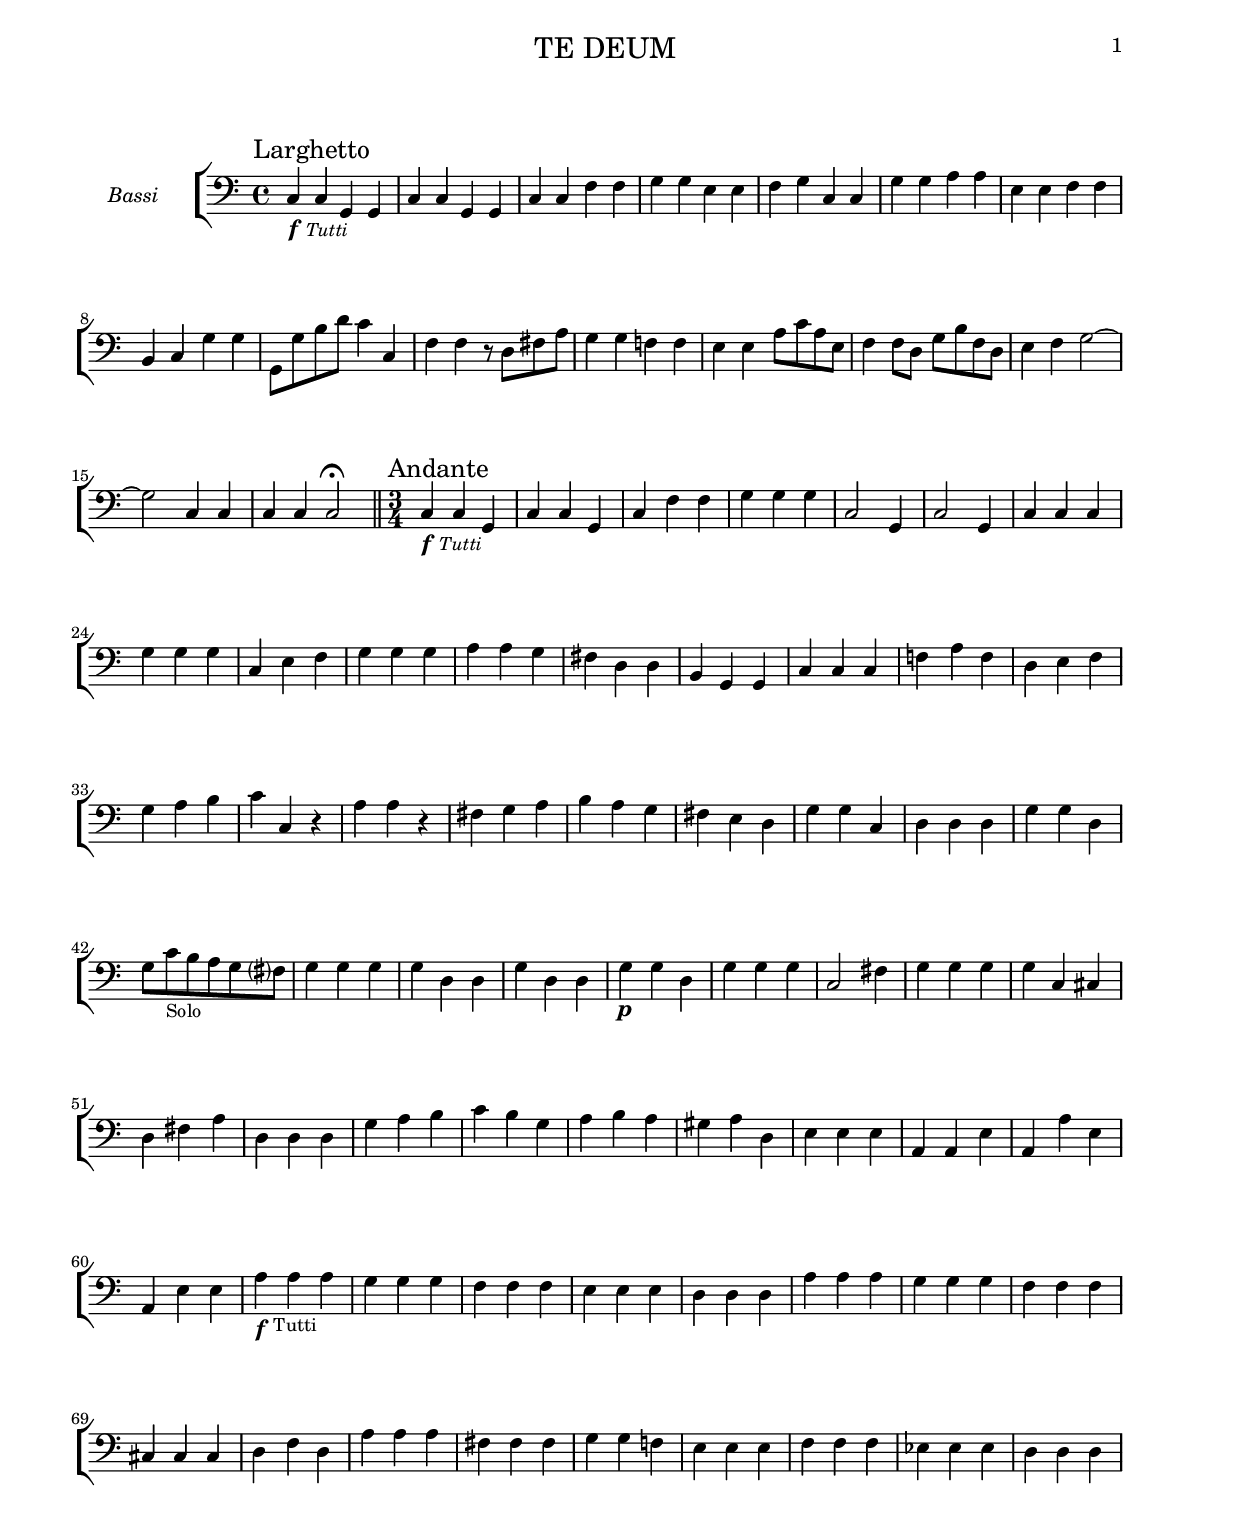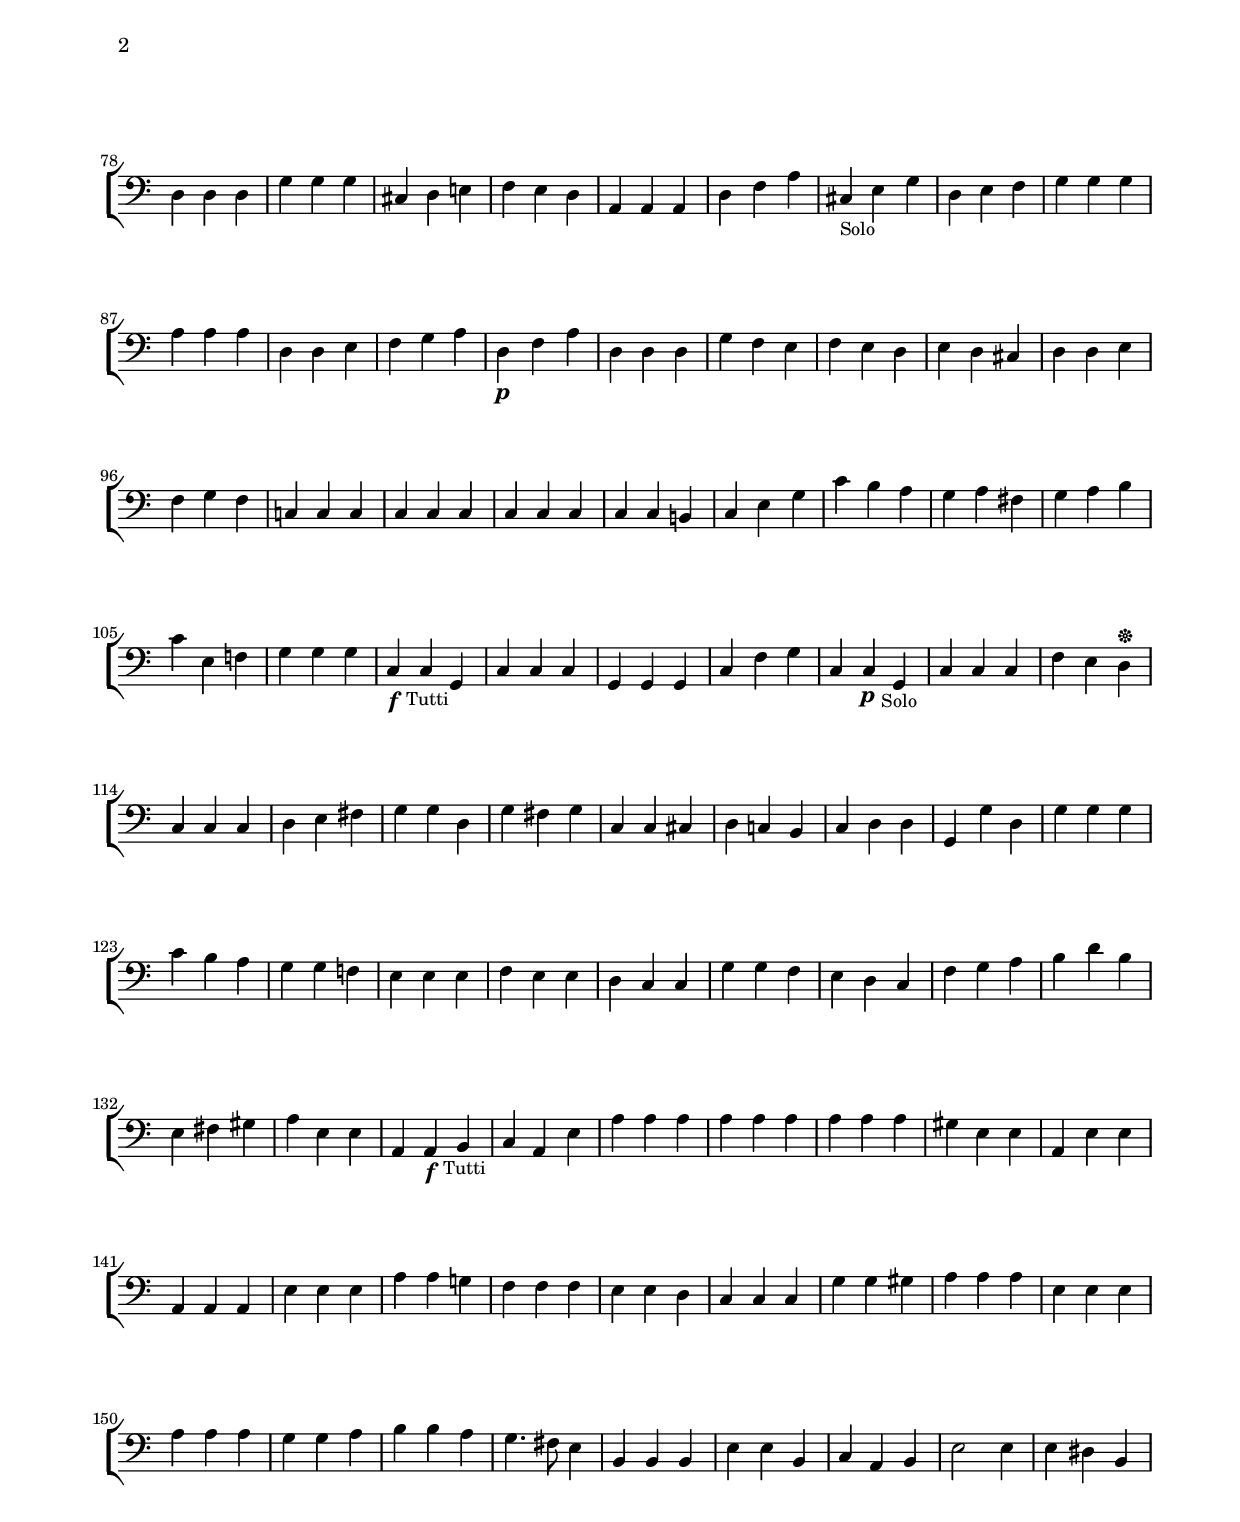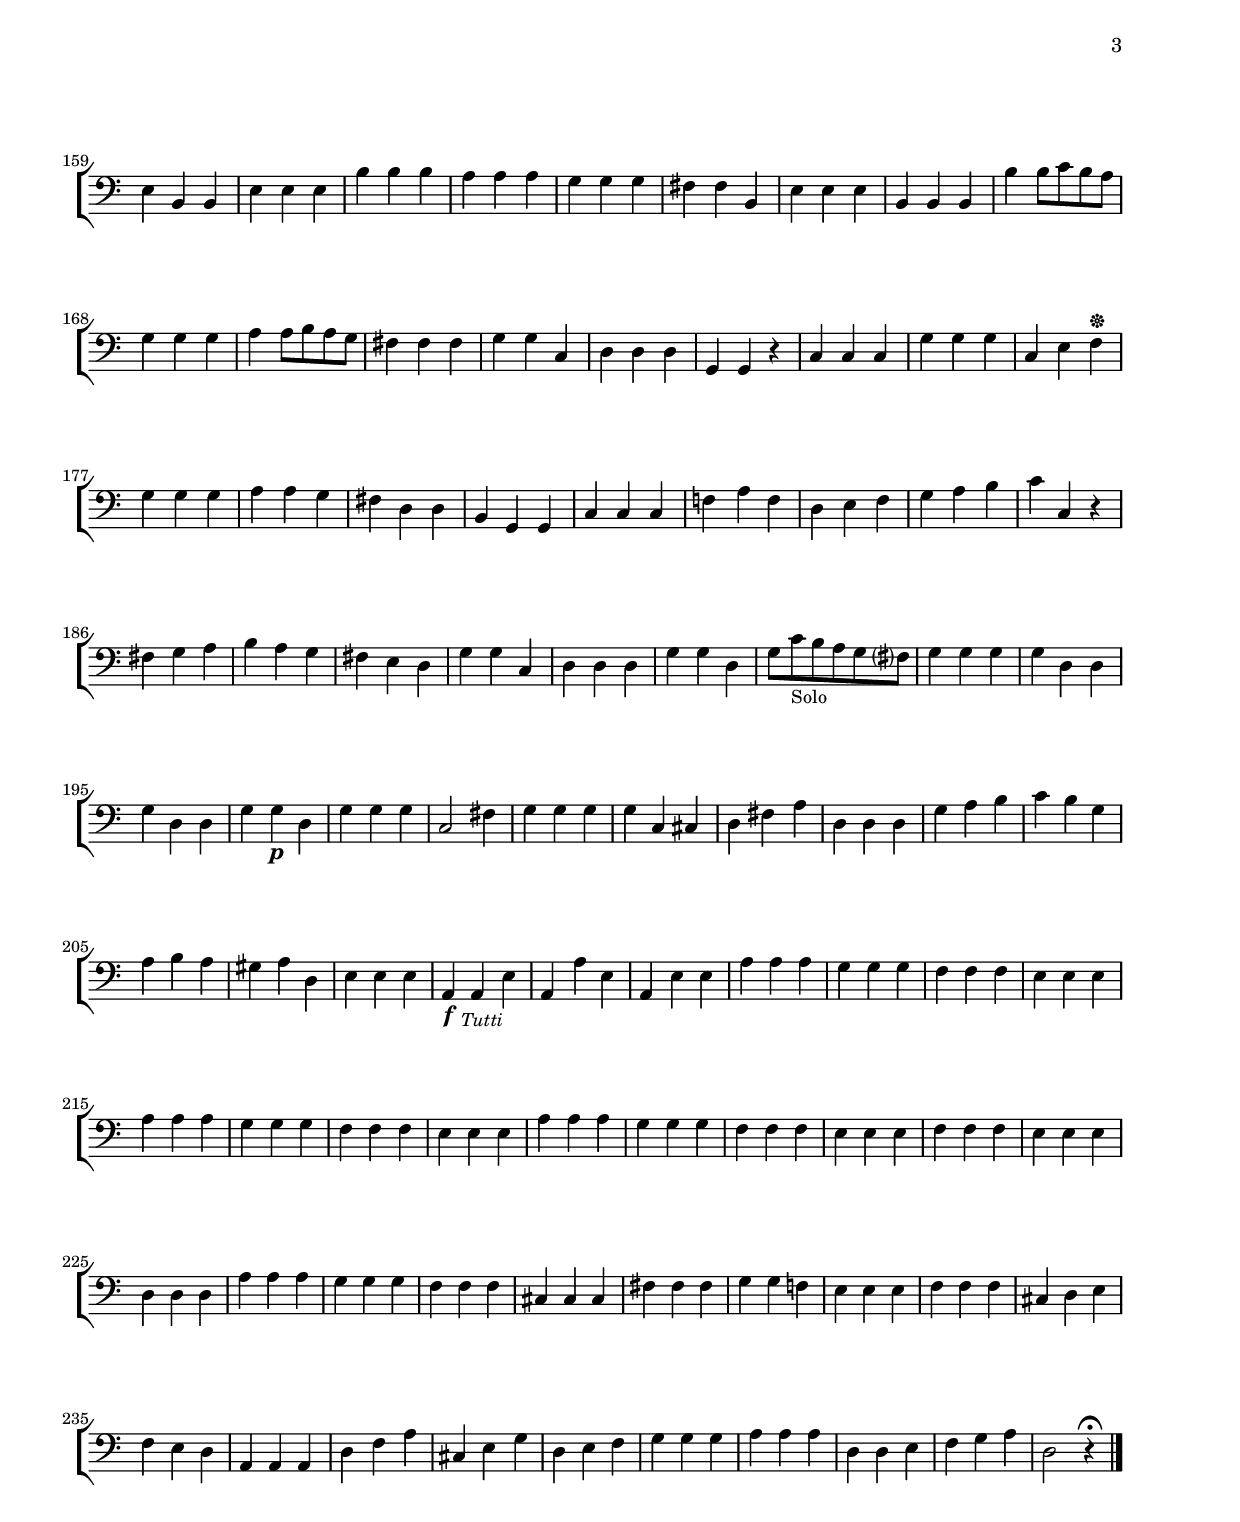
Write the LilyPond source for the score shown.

% (c) 2018 by Wolfgang Skala.
% This file is licensed under the Creative Commons Attribution-NonCommercial-ShareAlike 4.0 International License.
% To view a copy of this license, visit http://creativecommons.org/licenses/by-nc-sa/4.0/.

\version "2.18.0"

\include "../definitions.ly"

\paper {
	#(set-paper-size "a4" 'portrait)
	indent = 2\cm
	top-margin = 1.5\cm
	system-separator-markup = ##f
	system-system-spacing =
    #'((basic-distance . 17)
       (minimum-distance . 17)
       (padding . -100)
       (stretchability . 0))
	
	top-system-spacing =
    #'((basic-distance . 17)
       (minimum-distance . 17)
       (padding . -100)
       (stretchability . 0))
	
	top-markup-spacing =
    #'((basic-distance . 0)
       (minimum-distance . 0)
       (padding . -100)
       (stretchability . 0))
		
	markup-system-spacing =
    #'((basic-distance . 17)
       (minimum-distance . 17)
       (padding . -100)
       (stretchability . 0))
	
	last-bottom-spacing =
    #'((basic-distance . 0)
       (minimum-distance . 0)
       (padding . 0)
       (stretchability . 1.0e7))
	
	systems-per-page = #9
}

#(set-global-staff-size 17.82)


\book {
	\bookpart {
		\header {
			movement = "TE DEUM"
		}
		\score {
			<<
				\new StaffGroup <<
					\new Staff {
						\set Staff.instrumentName = "Bassi"
						\TeDeumOrgano
					}
				>>
			>>
			\layout { }
		}
	}
}